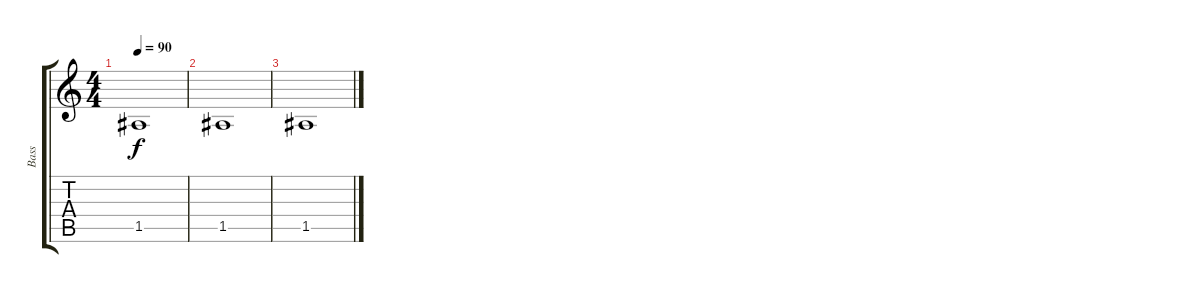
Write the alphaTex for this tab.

\track ("Bass" "Bass") {instrument electricbassfinger}
\staff {score tabs}
\tuning (E4 B3 G3 D3 A2 E2) {hide}
\ts (4 4)
\tempo 90
\clef g2
\ks c
1.5.1{dy f} |
1.5.1 |
1.5.1
